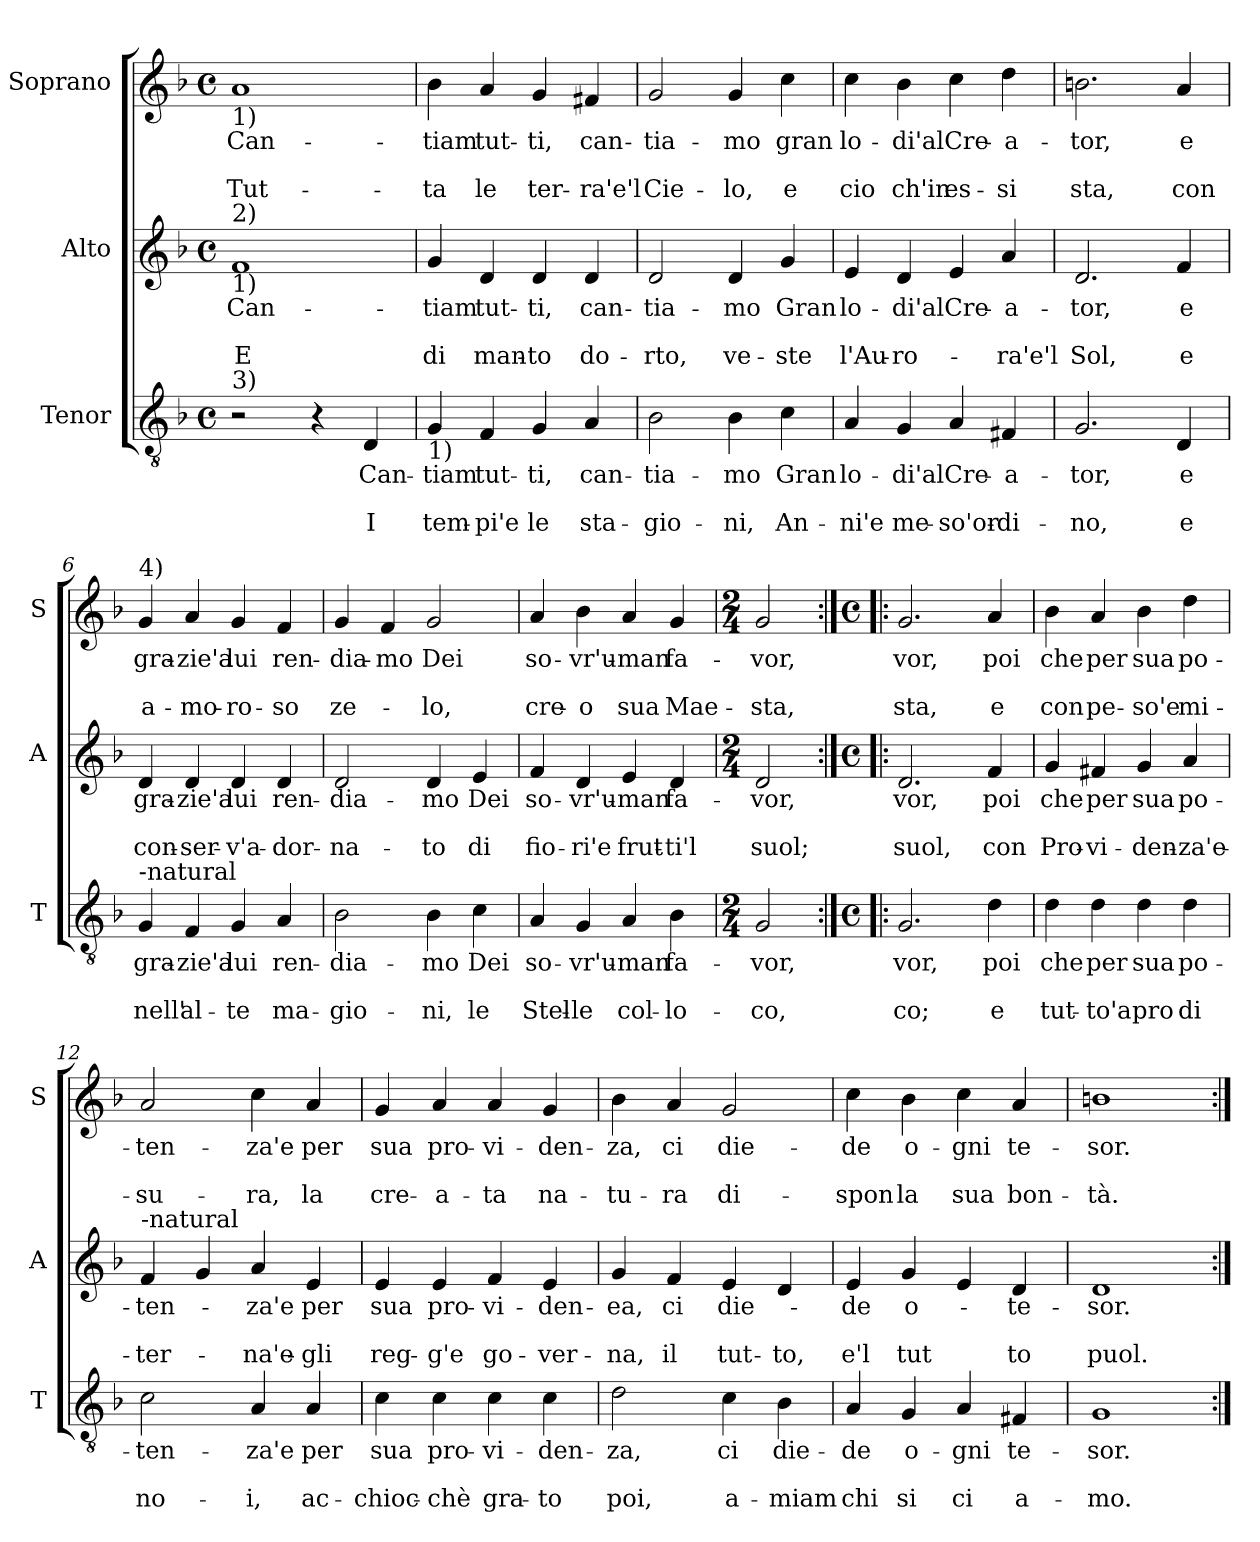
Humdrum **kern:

**kern	**text	**text	**text	**kern	**text	**text	**text	**kern	**text	**text	**text
*part3	*part3	*part3	*part3	*part2	*part2	*part2	*part2	*part1	*part1	*part1	*part1
*staff3	*staff3	*staff3	*staff3	*staff2	*staff2	*staff2	*staff2	*staff1	*staff1	*staff1	*staff1
*I"Tenor	*	*	*	*I"Alto	*	*	*	*I"Soprano	*	*	*
*I'T	*	*	*	*I'A	*	*	*	*I'S	*	*	*
*clefGv2	*	*	*	*clefG2	*	*	*	*clefG2	*	*	*
*k[b-]	*	*	*	*k[b-]	*	*	*	*k[b-]	*	*	*
*F:	*	*	*	*F:	*	*	*	*F:	*	*	*
*M4/4	*	*	*	*M4/4	*	*	*	*M4/4	*	*	*
*met(c)	*	*	*	*met(c)	*	*	*	*met(c)	*	*	*
=1	=1	=1	=1	=1	=1	=1	=1	=1	=1	=1	=1
!	!	!	!	!	!	!	!	!LO:TX:b:t=1)	!	!	!
!	!	!	!	!LO:TX:a:t=2)	!	!	!	!	!	!	!
!	!	!	!	!LO:TX:b:t=1)	!	!	!	!	!	!	!
!LO:TX:a:t=3)	!	!	!	!	!	!	!	!	!	!	!
!	!	!	!	!	!LO:LY:b	!	!LO:LY:b	!	!LO:LY:b	!	!LO:LY:b
2r	.	.	.	1f	Can-	.	E	1a	Can-	.	Tut-
4r	.	.	.	.	.	.	.	.	.	.	.
!	!LO:LY:b	!	!LO:LY:b	!	!	!	!	!	!	!	!
4D/	Can-	.	I	.	.	.	.	.	.	.	.
=2	=2	=2	=2	=2	=2	=2	=2	=2	=2	=2	=2
!LO:TX:b:t=1)	!	!	!	!	!	!	!	!	!	!	!
!	!LO:LY:b	!	!LO:LY:b	!	!LO:LY:b	!	!LO:LY:b	!	!LO:LY:b	!	!LO:LY:b
4G/	-tiam	.	tem-	4g/	-tiam	.	di	4b-\	-tiam	.	-ta
!	!LO:LY:b	!	!LO:LY:b	!	!LO:LY:b	!	!LO:LY:b	!	!LO:LY:b	!	!LO:LY:b
4F/	tut-	.	-pi'e	4d/	tut-	.	man-	4a/	tut-	.	le
!	!LO:LY:b	!	!LO:LY:b	!	!LO:LY:b	!	!LO:LY:b	!	!LO:LY:b	!	!LO:LY:b
4G/	-ti,	.	le	4d/	-ti,	.	-to	4g/	-ti,	.	ter-
!	!LO:LY:b	!	!LO:LY:b	!	!LO:LY:b	!	!LO:LY:b	!	!LO:LY:b	!	!LO:LY:b
4A/	can-	.	sta-	4d/	can-	.	do-	4f#X/	can-	.	-ra'e'l
=3	=3	=3	=3	=3	=3	=3	=3	=3	=3	=3	=3
!	!LO:LY:b	!	!LO:LY:b	!	!LO:LY:b	!	!LO:LY:b	!	!LO:LY:b	!	!LO:LY:b
2B-\	-tia-	.	-gio-	2d/	-tia-	.	-rto,	2g/	-tia-	.	Cie-
!	!LO:LY:b	!	!LO:LY:b	!	!LO:LY:b	!	!LO:LY:b	!	!LO:LY:b	!	!LO:LY:b
4B-\	-mo	.	-ni,	4d/	-mo	.	ve-	4g/	-mo	.	-lo,
!	!LO:LY:b	!	!LO:LY:b	!	!LO:LY:b	!	!LO:LY:b	!	!LO:LY:b	!	!LO:LY:b
4c\	Gran	.	An-	4g/	Gran	.	-ste	4cc\	gran	.	e
=4	=4	=4	=4	=4	=4	=4	=4	=4	=4	=4	=4
!	!LO:LY:b	!	!LO:LY:b	!	!LO:LY:b	!	!LO:LY:b	!	!LO:LY:b	!	!LO:LY:b
4A/	lo-	.	-ni'e	4e/	lo-	.	l'Au-	4cc\	lo-	.	cio
!	!LO:LY:b	!	!LO:LY:b	!	!LO:LY:b	!	!LO:LY:b	!	!LO:LY:b	!	!LO:LY:b
4G/	-di'al	.	me-	4d/	-di'al	.	-ro-	4b-\	-di'al	.	ch'in
!	!LO:LY:b	!	!LO:LY:b	!	!LO:LY:b	!	!	!	!LO:LY:b	!	!LO:LY:b
4A/	Cre-	.	-so'or-	4e/	Cre-	.	.	4cc\	Cre-	.	es-
!	!LO:LY:b	!	!LO:LY:b	!	!LO:LY:b	!	!LO:LY:b	!	!LO:LY:b	!	!LO:LY:b
4F#X/	-a-	.	-di-	4a/	-a-	.	-ra'e'l	4dd\	-a-	.	-si
!!LO:LB:g=z
=5	=5	=5	=5	=5	=5	=5	=5	=5	=5	=5	=5
!	!LO:LY:b	!	!LO:LY:b	!	!LO:LY:b	!	!LO:LY:b	!	!LO:LY:b	!	!LO:LY:b
2.G/	-tor,	.	-no,	2.d/	-tor,	.	Sol,	2.bn\	-tor,	.	sta,
!	!LO:LY:b	!	!LO:LY:b	!	!LO:LY:b	!	!LO:LY:b	!	!LO:LY:b	!	!LO:LY:b
4D/	e	.	e	4f/	e	.	e	4a/	e	.	con
=6	=6	=6	=6	=6	=6	=6	=6	=6	=6	=6	=6
!	!	!	!	!	!	!	!	!LO:TX:a:t=4)	!	!	!
!LO:TX:a:t=-natural	!	!	!	!	!	!	!	!	!	!	!
!	!LO:LY:b	!	!LO:LY:b	!	!LO:LY:b	!	!LO:LY:b	!	!LO:LY:b	!	!LO:LY:b
4G/	gra-	.	nell'	4d/	gra-	.	con-	4g/	gra-	.	a-
!	!LO:LY:b	!	!LO:LY:b	!	!LO:LY:b	!	!LO:LY:b	!	!LO:LY:b	!	!LO:LY:b
4F/	-zie'a	.	al-	4d/	-zie'a	.	-ser-	4a/	-zie'a	.	-mo-
!	!LO:LY:b	!	!LO:LY:b	!	!LO:LY:b	!	!LO:LY:b	!	!LO:LY:b	!	!LO:LY:b
4G/	lui	.	-te	4d/	lui	.	-v'a-	4g/	lui	.	-ro-
!	!LO:LY:b	!	!LO:LY:b	!	!LO:LY:b	!	!LO:LY:b	!	!LO:LY:b	!	!LO:LY:b
4A/	ren-	.	ma-	4d/	ren-	.	-dor-	4f/	ren-	.	-so
=7	=7	=7	=7	=7	=7	=7	=7	=7	=7	=7	=7
!	!LO:LY:b	!	!LO:LY:b	!	!LO:LY:b	!	!LO:LY:b	!	!LO:LY:b	!	!LO:LY:b
2B-\	-dia-	.	-gio-	2d/	-dia-	.	-na-	4g/	-dia-	.	ze-
!	!	!	!	!	!	!	!	!	!LO:LY:b	!	!
.	.	.	.	.	.	.	.	4f/	-mo	.	.
!	!LO:LY:b	!	!LO:LY:b	!	!LO:LY:b	!	!LO:LY:b	!	!LO:LY:b	!	!LO:LY:b
4B-\	-mo	.	-ni,	4d/	-mo	.	-to	2g/	Dei	.	-lo,
!	!LO:LY:b	!	!LO:LY:b	!	!LO:LY:b	!	!LO:LY:b	!	!	!	!
4c\	Dei	.	le	4e/	Dei	.	di	.	.	.	.
=8	=8	=8	=8	=8	=8	=8	=8	=8	=8	=8	=8
!	!LO:LY:b	!	!LO:LY:b	!	!LO:LY:b	!	!LO:LY:b	!	!LO:LY:b	!	!LO:LY:b
4A/	so-	.	Stel-	4f/	so-	.	fio-	4a/	so-	.	cre-
!	!LO:LY:b	!	!LO:LY:b	!	!LO:LY:b	!	!LO:LY:b	!	!LO:LY:b	!	!LO:LY:b
4G/	-vr'u-	.	-le	4d/	-vr'u-	.	-ri'e	4b-\	-vr'u-	.	-o
!	!LO:LY:b	!	!LO:LY:b	!	!LO:LY:b	!	!LO:LY:b	!	!LO:LY:b	!	!LO:LY:b
4A/	-man	.	col-	4e/	-man	.	frut-	4a/	-man	.	sua
!	!LO:LY:b	!	!LO:LY:b	!	!LO:LY:b	!	!LO:LY:b	!	!LO:LY:b	!	!LO:LY:b
4B-\	fa-	.	-lo-	4d/	fa-	.	-ti'l	4g/	fa-	.	Mae-
=9	=9	=9	=9	=9	=9	=9	=9	=9	=9	=9	=9
*M2/4	*	*	*	*M2/4	*	*	*	*M2/4	*	*	*
!	!LO:LY:b	!	!LO:LY:b	!	!LO:LY:b	!	!LO:LY:b	!	!LO:LY:b	!	!LO:LY:b
2G/	-vor,	.	-co,	2d/	-vor,	.	suol;	2g/	-vor,	.	-sta,
!!LO:PB:g=z
=10:|!|:	=10:|!|:	=10:|!|:	=10:|!|:	=10:|!|:	=10:|!|:	=10:|!|:	=10:|!|:	=10:|!|:	=10:|!|:	=10:|!|:	=10:|!|:
*M4/4	*	*	*	*M4/4	*	*	*	*M4/4	*	*	*
*met(c)	*	*	*	*met(c)	*	*	*	*met(c)	*	*	*
!	!LO:LY:b	!	!LO:LY:b	!	!LO:LY:b	!	!LO:LY:b	!	!LO:LY:b	!	!LO:LY:b
2.G/	vor,	.	co;	2.d/	vor,	.	suol,	2.g/	vor,	.	sta,
!	!LO:LY:b	!	!LO:LY:b	!	!LO:LY:b	!	!LO:LY:b	!	!LO:LY:b	!	!LO:LY:b
4d\	poi	.	e	4f/	poi	.	con	4a/	poi	.	e
=11	=11	=11	=11	=11	=11	=11	=11	=11	=11	=11	=11
!	!LO:LY:b	!	!LO:LY:b	!	!LO:LY:b	!	!LO:LY:b	!	!LO:LY:b	!	!LO:LY:b
4d\	che	.	tut-	4g/	che	.	Pro-	4b-\	che	.	con
!	!LO:LY:b	!	!LO:LY:b	!	!LO:LY:b	!	!LO:LY:b	!	!LO:LY:b	!	!LO:LY:b
4d\	per	.	-to'a	4f#X/	per	.	-vi-	4a/	per	.	pe-
!	!LO:LY:b	!	!LO:LY:b	!	!LO:LY:b	!	!LO:LY:b	!	!LO:LY:b	!	!LO:LY:b
4d\	sua	.	pro	4g/	sua	.	-den-	4b-\	sua	.	-so'e
!	!LO:LY:b	!	!LO:LY:b	!	!LO:LY:b	!	!LO:LY:b	!	!LO:LY:b	!	!LO:LY:b
4d\	po-	.	di	4a/	po-	.	-za'e-	4dd\	po-	.	mi-
=12	=12	=12	=12	=12	=12	=12	=12	=12	=12	=12	=12
!	!	!	!	!LO:TX:a:t=-natural	!	!	!	!	!	!	!
!	!LO:LY:b	!	!LO:LY:b	!	!LO:LY:b	!	!LO:LY:b	!	!LO:LY:b	!	!LO:LY:b
2c\	-ten-	.	no-	4f/	-ten-	.	-ter-	2a/	-ten-	.	-su-
.	.	.	.	4g/	.	.	.	.	.	.	.
!	!LO:LY:b	!	!LO:LY:b	!	!LO:LY:b	!	!LO:LY:b	!	!LO:LY:b	!	!LO:LY:b
4A/	-za'e	.	-i,	4a/	-za'e	.	-na'e-	4cc\	-za'e	.	-ra,
!	!LO:LY:b	!	!LO:LY:b	!	!LO:LY:b	!	!LO:LY:b	!	!LO:LY:b	!	!LO:LY:b
4A/	per	.	ac-	4e/	per	.	-gli	4a/	per	.	la
=13	=13	=13	=13	=13	=13	=13	=13	=13	=13	=13	=13
!	!LO:LY:b	!	!LO:LY:b	!	!LO:LY:b	!	!LO:LY:b	!	!LO:LY:b	!	!LO:LY:b
4c\	sua	.	-chioc-	4e/	sua	.	reg-	4g/	sua	.	cre-
!	!LO:LY:b	!	!LO:LY:b	!	!LO:LY:b	!	!LO:LY:b	!	!LO:LY:b	!	!LO:LY:b
4c\	pro-	.	-chè	4e/	pro-	.	-g'e	4a/	pro-	.	-a-
!	!LO:LY:b	!	!LO:LY:b	!	!LO:LY:b	!	!LO:LY:b	!	!LO:LY:b	!	!LO:LY:b
4c\	-vi-	.	gra-	4f/	-vi-	.	go-	4a/	-vi-	.	-ta
!	!LO:LY:b	!	!LO:LY:b	!	!LO:LY:b	!	!LO:LY:b	!	!LO:LY:b	!	!LO:LY:b
4c\	-den-	.	-to	4e/	-den-	.	-ver-	4g/	-den-	.	na-
!!LO:LB:g=z
=14	=14	=14	=14	=14	=14	=14	=14	=14	=14	=14	=14
!	!LO:LY:b	!	!LO:LY:b	!	!LO:LY:b	!	!LO:LY:b	!	!LO:LY:b	!	!LO:LY:b
2d\	-za,	.	poi,	4g/	-ea,	.	-na,	4b-\	-za,	.	-tu-
!	!	!	!	!	!LO:LY:b	!	!LO:LY:b	!	!LO:LY:b	!	!LO:LY:b
.	.	.	.	4f/	ci	.	il	4a/	ci	.	-ra
!	!LO:LY:b	!	!LO:LY:b	!	!LO:LY:b	!	!LO:LY:b	!	!LO:LY:b	!	!LO:LY:b
4c\	ci	.	a-	4e/	die-	.	tut-	2g/	die-	.	di-
!	!LO:LY:b	!	!LO:LY:b	!	!	!	!LO:LY:b	!	!	!	!
4B-\	die-	.	-miam	4d/	.	.	-to,	.	.	.	.
=15	=15	=15	=15	=15	=15	=15	=15	=15	=15	=15	=15
!	!LO:LY:b	!	!LO:LY:b	!	!LO:LY:b	!	!LO:LY:b	!	!LO:LY:b	!	!LO:LY:b
4A/	-de	.	chi	4e/	-de	.	e'l	4cc\	-de	.	-spon
!	!LO:LY:b	!	!LO:LY:b	!	!LO:LY:b	!	!LO:LY:b	!	!LO:LY:b	!	!LO:LY:b
4G/	o-	.	si	4g/	o-	.	tut	4b-\	o-	.	la
!	!LO:LY:b	!	!LO:LY:b	!	!	!	!	!	!LO:LY:b	!	!LO:LY:b
4A/	-gni	.	ci	4e/	.	.	.	4cc\	-gni	.	sua
!	!LO:LY:b	!	!LO:LY:b	!	!LO:LY:b	!	!LO:LY:b	!	!LO:LY:b	!	!LO:LY:b
4F#X/	te-	.	a-	4d/	te-	.	to	4a/	te-	.	bon-
=16	=16	=16	=16	=16	=16	=16	=16	=16	=16	=16	=16
!	!LO:LY:b	!	!LO:LY:b	!	!LO:LY:b	!	!LO:LY:b	!	!LO:LY:b	!	!LO:LY:b
1G	-sor.	.	-mo.	1d	-sor.	.	puol.	1bn	-sor.	.	-tà.
=:|!	=:|!	=:|!	=:|!	=:|!	=:|!	=:|!	=:|!	=:|!	=:|!	=:|!	=:|!
*-	*-	*-	*-	*-	*-	*-	*-	*-	*-	*-	*-
